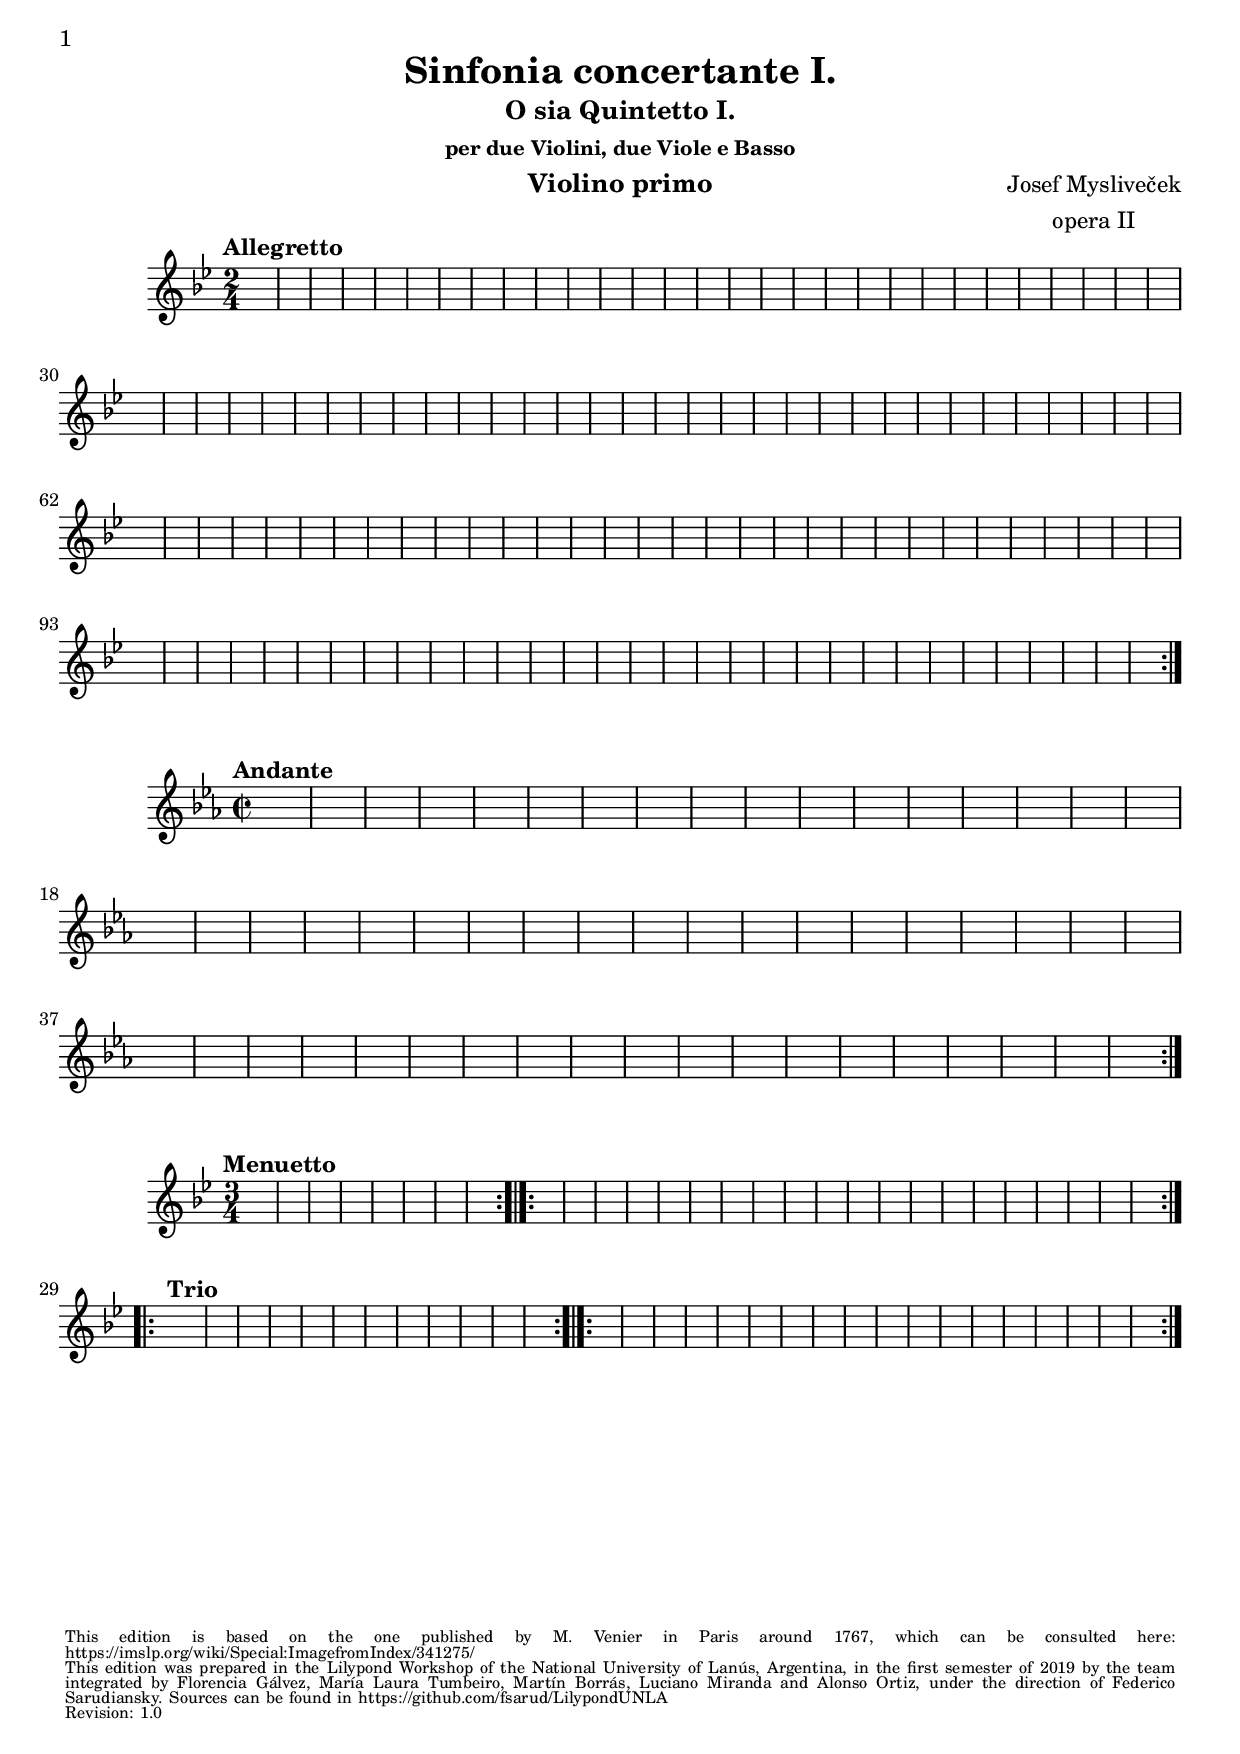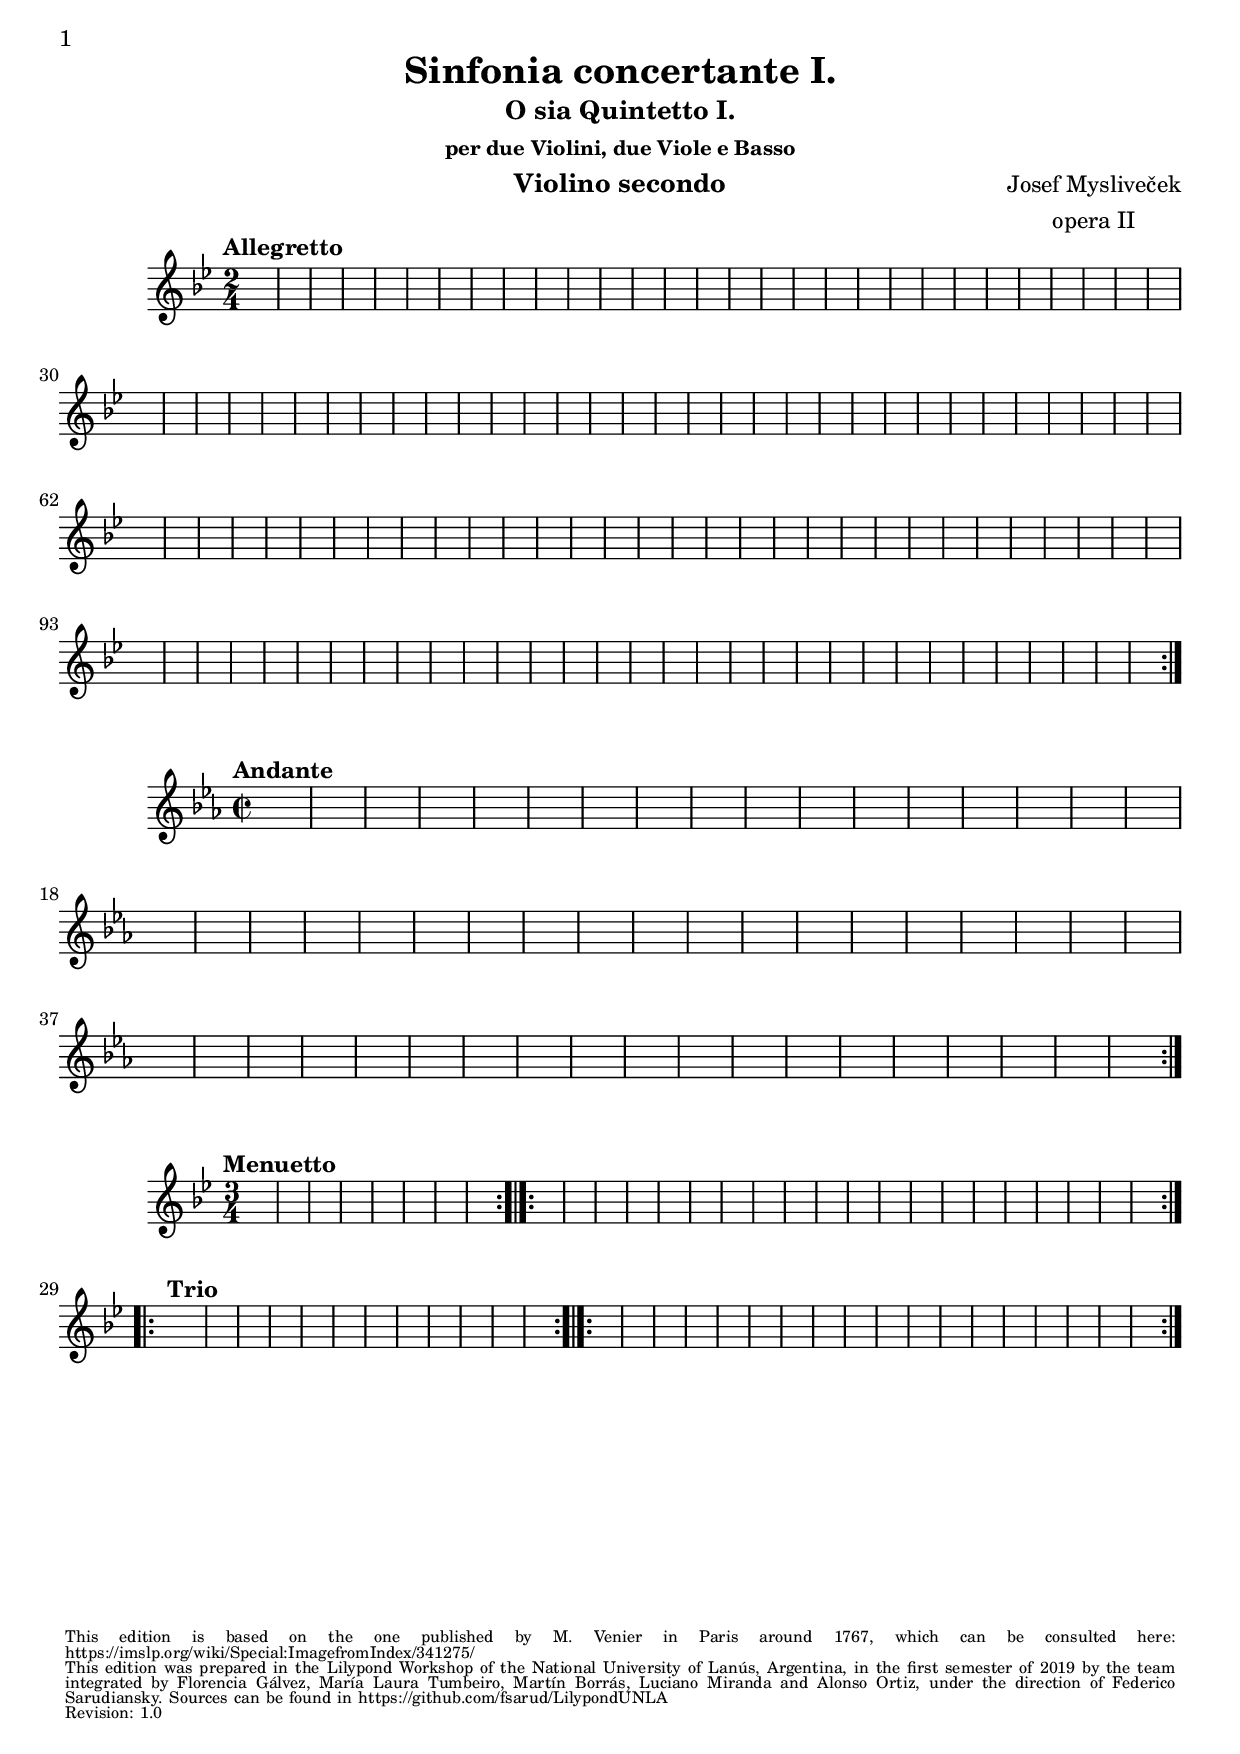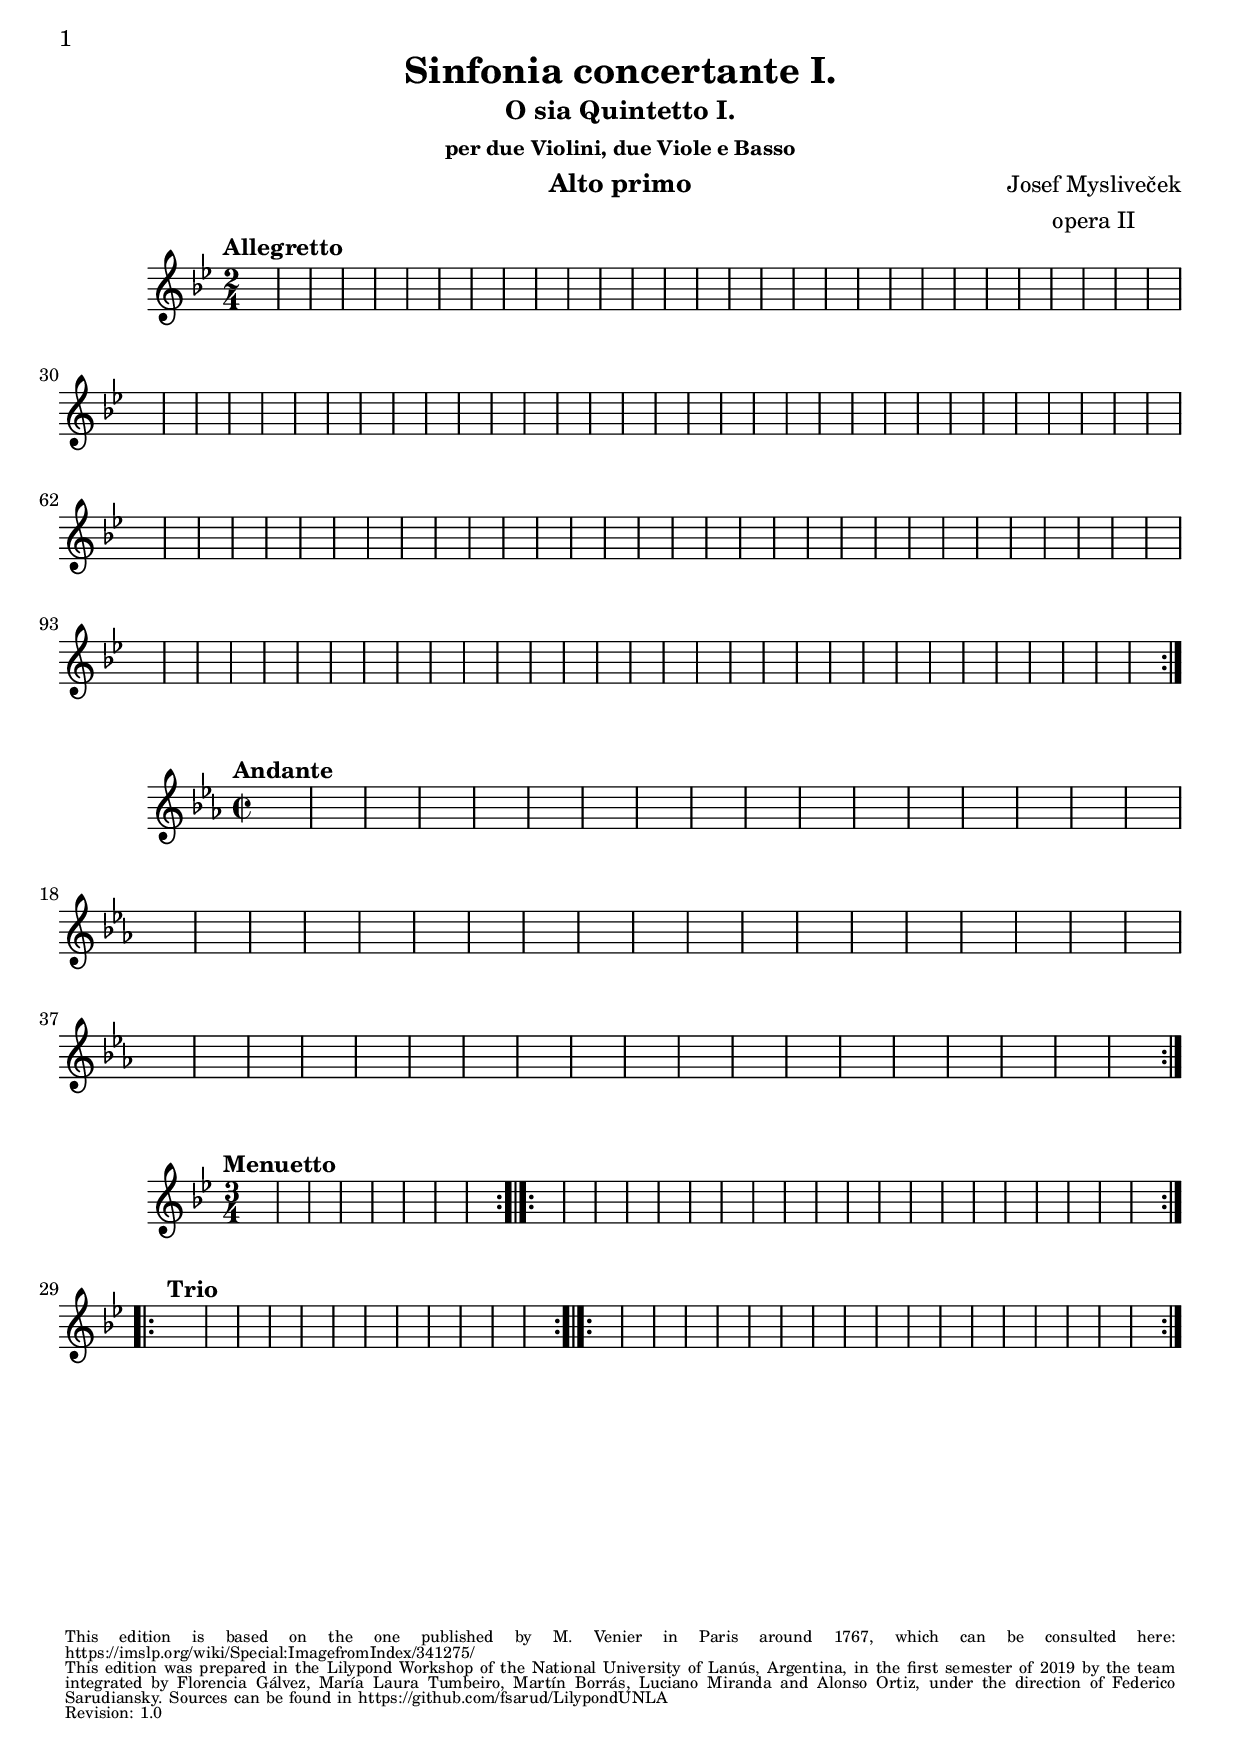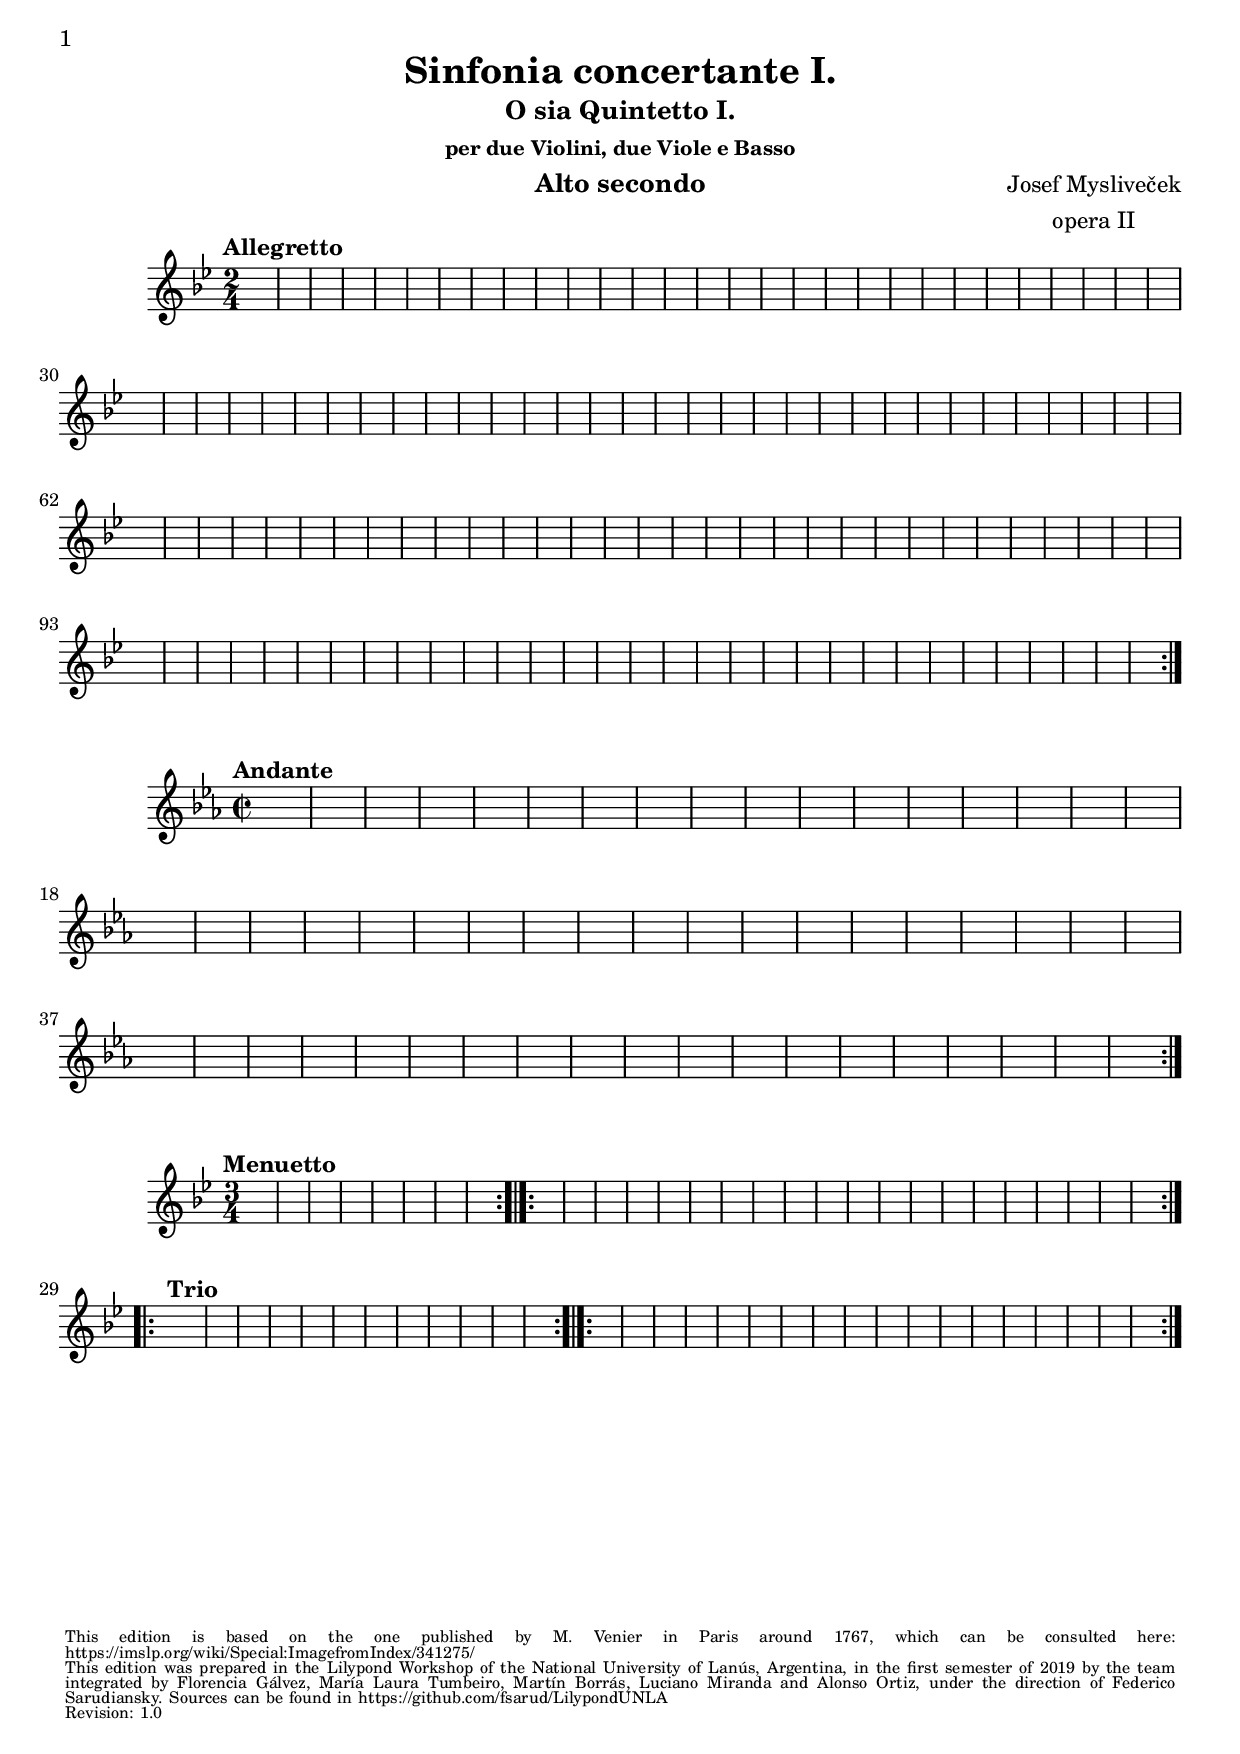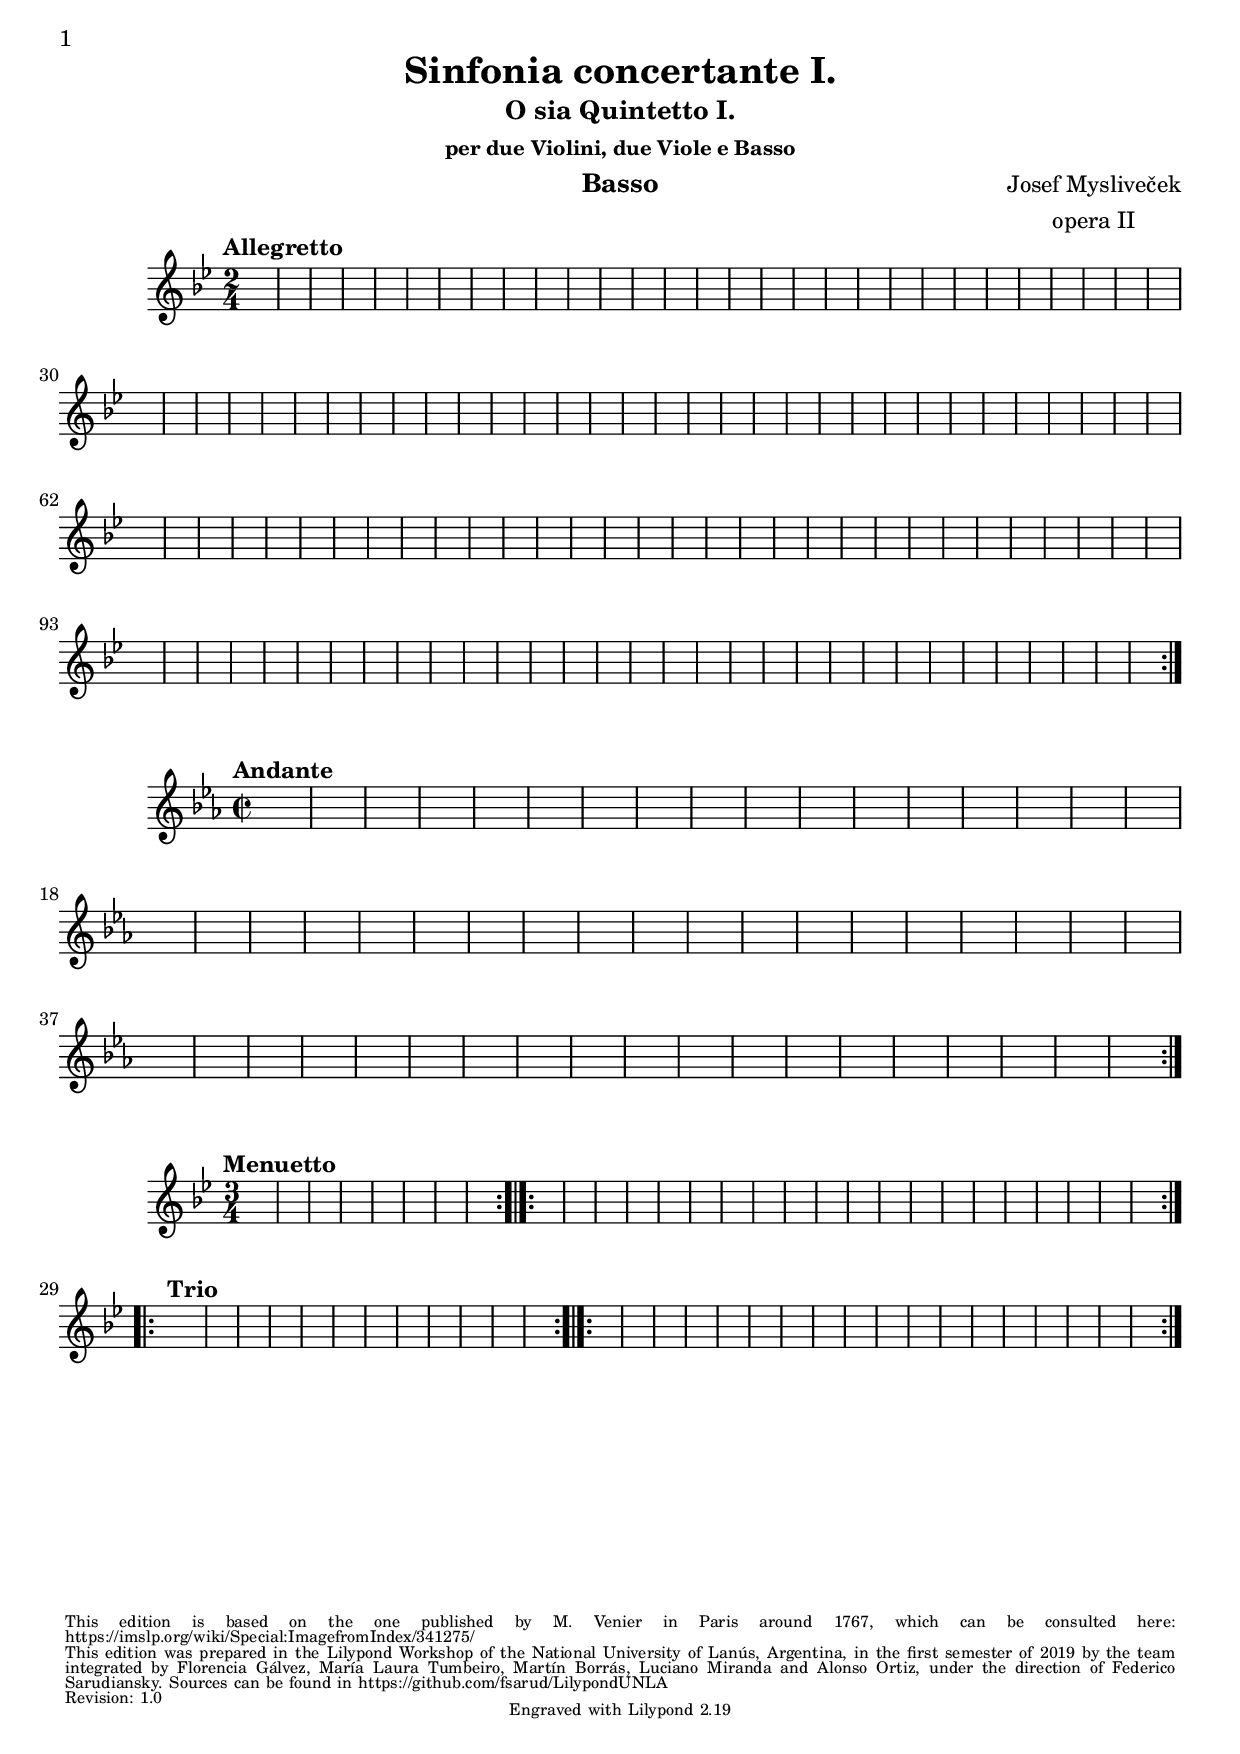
\version "2.19.83"

\version "2.19.83"

%definiciones generales
\include "globales.ly"

%funciones comunes
pie = \markup { 
  \override #'(line-width . 107)
  \override #'(baseline-skip . 1)
  \teeny \column {
    \justify {
      This edition is based on the one published by M. Venier 
in Paris around 1767, which can be consulted here: https://imslp.org/wiki/Special:ImagefromIndex/341275/
    }
    \null
    \justify {
      This edition was prepared in the Lilypond Workshop of the National University of Lanús, Argentina, in the first semester of 2019 by the team integrated by Florencia Gálvez, María Laura Tumbeiro, Martín Borrás, Luciano Miranda and Alonso Ortiz, under the direction of Federico Sarudiansky. Sources can be found in https://github.com/fsarud/LilypondUNLA
    }
    \null 
    \justify {Revision: 1.0}
    }
}
  



%Notas

vlunoImov = \relative {
  
}

vlunoIImov = \relative {
  
}

vlunoIIImov = \relative {

}



% Después de terminar el trabajo, comentar las siguientes líneas, 
% que sirven solamente para poder chequear el trabajo a medida que se ingresan las notas

%\score {\new Staff {<<\globalImov \vlunoImov>>}}
%\score {\new Staff {<<\globalIImov \vlunoIImov>>}}
%\score {\new Staff {<<\globalIIImov \vlunoIIImov>>}}


\version "2.19.83"

%definiciones generales
\include "globales.ly"

%funciones comunes
pie = \markup { 
  \override #'(line-width . 107)
  \override #'(baseline-skip . 1)
  \teeny \column {
    \justify {
      This edition is based on the one published by M. Venier 
in Paris around 1767, which can be consulted here: https://imslp.org/wiki/Special:ImagefromIndex/341275/
    }
    \null
    \justify {
      This edition was prepared in the Lilypond Workshop of the National University of Lanús, Argentina, in the first semester of 2019 by the team integrated by Florencia Gálvez, María Laura Tumbeiro, Martín Borrás, Luciano Miranda and Alonso Ortiz, under the direction of Federico Sarudiansky. Sources can be found in https://github.com/fsarud/LilypondUNLA
    }
    \null 
    \justify {Revision: 1.0}
    }
}
  



%Notas

vldosImov = \relative {
  
}

vldosIImov = \relative {
  
}

vldosIIImov = \relative {

}



% Después de terminar el trabajo, comentar las siguientes líneas, 
% que sirven solamente para poder chequear el trabajo a medida que se ingresan las notas

%\score {\new Staff {<<\globalImov \vldosImov>>}}
%\score {\new Staff {<<\globalIImov \vldosIImov>>}}
%\score {\new Staff {<<\globalIIImov \vldosIIImov>>}}


\version "2.19.83"

%definiciones generales
\include "globales.ly"

%funciones comunes
pie = \markup { 
  \override #'(line-width . 107)
  \override #'(baseline-skip . 1)
  \teeny \column {
    \justify {
      This edition is based on the one published by M. Venier 
in Paris around 1767, which can be consulted here: https://imslp.org/wiki/Special:ImagefromIndex/341275/
    }
    \null
    \justify {
      This edition was prepared in the Lilypond Workshop of the National University of Lanús, Argentina, in the first semester of 2019 by the team integrated by Florencia Gálvez, María Laura Tumbeiro, Martín Borrás, Luciano Miranda and Alonso Ortiz, under the direction of Federico Sarudiansky. Sources can be found in https://github.com/fsarud/LilypondUNLA
    }
    \null 
    \justify {Revision: 1.0}
    }
}
  



%Notas

vlaunoImov = \relative {
  
}

vlaunoIImov = \relative {
  
}

vlaunoIIImov = \relative {

}



% Después de terminar el trabajo, comentar las siguientes líneas, 
% que sirven solamente para poder chequear el trabajo a medida que se ingresan las notas

%\score {\new Staff {<<\globalImov \vlaunoImov>>}}
%\score {\new Staff {<<\globalIImov \vlaunoIImov>>}}
%\score {\new Staff {<<\globalIIImov \vlaunoIIImov>>}}


\version "2.19.83"

%definiciones generales
\include "globales.ly"

%funciones comunes
pie = \markup { 
  \override #'(line-width . 107)
  \override #'(baseline-skip . 1)
  \teeny \column {
    \justify {
      This edition is based on the one published by M. Venier 
in Paris around 1767, which can be consulted here: https://imslp.org/wiki/Special:ImagefromIndex/341275/
    }
    \null
    \justify {
      This edition was prepared in the Lilypond Workshop of the National University of Lanús, Argentina, in the first semester of 2019 by the team integrated by Florencia Gálvez, María Laura Tumbeiro, Martín Borrás, Luciano Miranda and Alonso Ortiz, under the direction of Federico Sarudiansky. Sources can be found in https://github.com/fsarud/LilypondUNLA
    }
    \null 
    \justify {Revision: 1.0}
    }
}
  



%Notas

vladosImov = \relative {
  
}

vladosIImov = \relative {
  
}

vladosIIImov = \relative {

}



% Después de terminar el trabajo, comentar las siguientes líneas, 
% que sirven solamente para poder chequear el trabajo a medida que se ingresan las notas

%\score {\new Staff {<<\globalImov \vladosImov>>}}
%\score {\new Staff {<<\globalIImov \vladosIImov>>}}
%\score {\new Staff {<<\globalIIImov \vladosIIImov>>}}


\version "2.19.83"

%definiciones generales
\include "globales.ly"

%funciones comunes
pie = \markup { 
  \override #'(line-width . 107)
  \override #'(baseline-skip . 1)
  \teeny \column {
    \justify {
      This edition is based on the one published by M. Venier 
in Paris around 1767, which can be consulted here: https://imslp.org/wiki/Special:ImagefromIndex/341275/
    }
    \null
    \justify {
      This edition was prepared in the Lilypond Workshop of the National University of Lanús, Argentina, in the first semester of 2019 by the team integrated by Florencia Gálvez, María Laura Tumbeiro, Martín Borrás, Luciano Miranda and Alonso Ortiz, under the direction of Federico Sarudiansky. Sources can be found in https://github.com/fsarud/LilypondUNLA
    }
    \null 
    \justify {Revision: 1.0}
    }
}
  



%Notas

vcImov = \relative {
  
}

vcIImov = \relative {
  
}

vcIIImov = \relative {

}



% Después de terminar el trabajo, comentar las siguientes líneas, 
% que sirven solamente para poder chequear el trabajo a medida que se ingresan las notas

%\score {\new Staff {<<\globalImov \vcImov>>}}
%\score {\new Staff {<<\globalIImov \vcIImov>>}}
%\score {\new Staff {<<\globalIIImov \vcIIImov>>}}


\include "notas/globales.ly"
pie = \markup { 
  \override #'(line-width . 107)
  \override #'(baseline-skip . 1)
  \teeny \column {
    \justify {
      This edition is based on the one published by M. Venier 
in Paris around 1767, which can be consulted here: https://imslp.org/wiki/Special:ImagefromIndex/341275/
    }
    \null
    \justify {
      This edition was prepared in the Lilypond Workshop of the National University of Lanús, Argentina, in the first semester of 2019 by the team integrated by Florencia Gálvez, María Laura Tumbeiro, Martín Borrás, Luciano Miranda and Alonso Ortiz, under the direction of Federico Sarudiansky. Sources can be found in https://github.com/fsarud/LilypondUNLA
    }
    \null 
    \justify {Revision: 1.0}
    }
}
  


#(define-markup-command (bookpart-page-number layout props) () 
    (let ((first-page-number (ly:output-def-lookup layout 'first-page-number)) 
          (page-number (chain-assoc-get 'page:page-number props 0))) 
      (interpret-markup layout props (format "~a" (1+ (- page-number 
first-page-number)))))) 

\bookpart{
  \score { {<<\globalImov \vlunoImov>>}} 
  \score { {<<\globalIImov \vlunoIImov>>}} 
  \score { {<<\globalIIImov \vlunoIIImov>>}} 
  \header { instrument = "Violino primo"}
}

\bookpart{
  \score { {<<\globalImov \vldosImov>>}}
  \score { {<<\globalIImov \vldosIImov>>}} 
  \score { {<<\globalIIImov \vldosIIImov>>}}
  \header { instrument = "Violino secondo"}
}

\bookpart{
  \score { {<<\globalImov \vlaunoImov>>}}
  \score { {<<\globalIImov \vlaunoIImov>>}}
  \score { {<<\globalIIImov \vlaunoIIImov>>}}
  \header { instrument = "Alto primo"}
}

\bookpart{
  \score { {<<\globalImov \vladosImov>>}}
  \score { {<<\globalIImov \vladosIImov>>}}
  \score { {<<\globalIIImov \vladosIIImov>>}}
  \header { instrument = "Alto secondo"}
}

\bookpart{
  \score { {<<\globalImov \vcImov>>}}
  \score { {<<\globalIImov \vcIImov>>}}
  \score { {<<\globalIIImov \vcIIImov>>}}
  \header { instrument = "Basso"}
}

\header {
  title = "Sinfonia concertante I."
  subtitle = "O sia Quintetto I."
  subsubtitle = "per due Violini, due Viole e Basso"
  composer = \markup { \center-column { "Josef Mysliveček" "opera II"}}
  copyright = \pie
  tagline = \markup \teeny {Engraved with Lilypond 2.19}
}

\paper {
  oddHeaderMarkup = \markup \bookpart-page-number
  evenHeaderMarkup = \markup \bookpart-page-number 
}